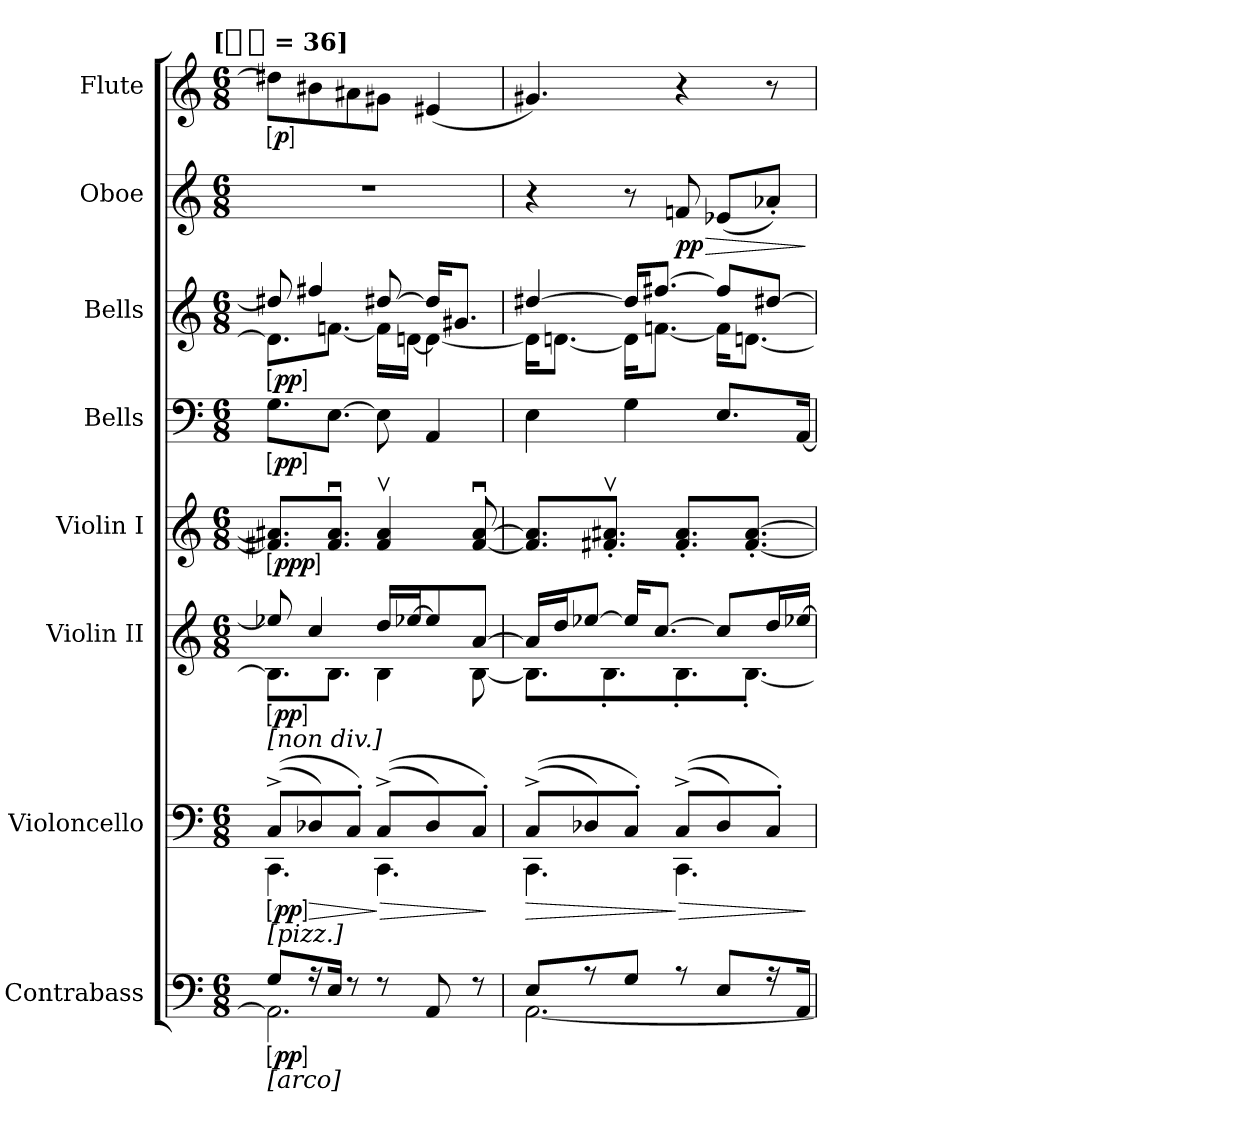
**kern	**dynam	**kern	**dynam	**kern	**dynam	**kern	**dynam	**kern	**dynam	**kern	**dynam	**kern	**dynam	**kern	**dynam
*part8	*part8	*part7	*part7	*part6	*part6	*part5	*part5	*part4	*part4	*part3	*part3	*part2	*part2	*part1	*part1
*staff8	*staff8	*staff7	*staff7	*staff6	*staff6	*staff5	*staff5	*staff4	*staff4	*staff3	*staff3	*staff2	*staff2	*staff1	*staff1
*I"Contrabass	*	*I"Violoncello	*	*I"Violin II	*	*I"Violin I	*	*I"Bells	*	*I"Bells	*	*I"Oboe	*	*I"Flute	*
*I'cb	*	*I'vc	*	*I'vn	*	*I'vn	*	*I'bls	*	*I'bls	*	*I'ob	*	*I'fl	*
*clefF4	*	*clefF4	*	*clefG2	*	*clefG2	*	*clefF4	*	*clefG2	*	*clefG2	*	*clefG2	*
*ITrd7c12	*	*	*	*	*	*	*	*	*	*	*	*	*	*	*
*k[]	*	*k[]	*	*k[]	*	*k[]	*	*k[]	*	*k[]	*	*k[]	*	*k[]	*
*C:	*	*C:	*	*C:	*	*C:	*	*C:	*	*C:	*	*C:	*	*C:	*
!!LO:TX:omd:t=[[quarter-dot] = 36]
*M6/8	*	*M6/8	*	*M6/8	*	*M6/8	*	*M6/8	*	*M6/8	*	*M6/8	*	*M6/8	*
*MM54	*	*MM54	*	*MM54	*	*MM54	*	*MM54	*	*MM54	*	*MM54	*	*MM54	*
=1	=1	=1	=1	=1	=1	=1	=1	=1	=1	=1	=1	=1	=1	=1	=1
*^	*	*^	*	*	*	*	*	*	*	*	*	*	*	*	*
!	!	!	!	!	!	!	!	!	!	!	!	!LO:TX:a:t=Bells die away	!	!	!	!	!
!	!	!	!LO:TX:a:t=[non div.]	!	!	!	!	!	!	!	!	!	!	!	!	!	!
!LO:TX:b:t=[arco]	!	!	!	!	!	!	!	!	!	!	!	!	!	!	!	!	!
!LO:TX:a:t=[pizz.]	!	!	!	!	!	!	!	!	!	!	!	!	!	!	!	!	!
!	!	!LO:DY:ed=brack	!	!	!LO:HP:b	!	!	!	!	!	!	!	!	!	!	!	!
*	*	*	*	*	*	*^	*	*	*	*	*	*^	*	*	*	*	*
!	!	!	!	!	!LO:DY:n=1:ed=brack	!	!	!LO:DY:ed=brack	!	!LO:DY:ed=brack	!	!LO:DY:ed=brack	!	!	!LO:DY:ed=brack	!	!	!	!LO:DY:ed=brack
8GGL	2.AAA]	pp	((8C^L	4.CC	> pp	8ee-X]	8.BiL]	pp	8.f#Xi] 8.a#X]L	ppp	8.GL	pp	8dd#X]	8.dnjL]	pp	4%3r	.	8dd#X\L]	p
16r	.	.	8D-X)	.	.	4cc	.	.	.	.	.	.	4ff#X	.	.	.	.	8b#X	.
16EEJk	.	.	.	.	.	.	8.BJ	.	8.f#u 8.a#uJ	.	[8.EJ	.	.	[8.fnJ	.	.	.	.	.
8r	.	.	8C'J)	.	.	.	.	.	.	.	.	.	.	.	.	.	.	8a#X	.
!	!	!	!	!	!LO:HP:n=1:b	!	!	!	!	!	!	!	!	!	!	!	!	!	!
8r	.	.	((8C^L	4.CC	] >	16ddLL	4B	.	4f#v 4a#v	.	8E]	.	[8dd#X	16fLL]	.	.	.	8g#XiJ	.
.	.	.	.	.	.	[16ee-XJ	.	.	.	.	.	.	.	[16dnJJ	.	.	.	.	.
8AAA	.	.	8D-)	.	.	8ee-]	.	.	.	.	4AA	.	16dd#KL]	4d_	.	.	.	(4e#X	.
.	.	.	.	.	.	.	.	.	.	.	.	.	8.g#XJ	.	.	.	.	.	.
8r	.	.	8C'J)	.	.	[8aJ	[8B	.	[8f#u [8a#u	.	.	.	.	.	.	.	.	.	.
*v	*v	*	*	*	*	*v	*v	*	*	*	*	*	*v	*v	*	*	*	*	*
*	*	*v	*v	*	*	*	*	*	*	*	*	*	*	*	*	*
.	.	.	]	.	.	.	.	.	.	.	.	.	.	.	.
=2	=2	=2	=2	=2	=2	=2	=2	=2	=2	=2	=2	=2	=2	=2	=2
*^	*	*^	*	*	*	*	*	*	*	*	*	*	*	*	*
!	!	!	!	!	!LO:HP:b	!	!	!	!	!	!	!	!	!	!	!	!
*	*	*	*	*	*	*^	*	*	*	*	*	*^	*	*	*	*	*
8EEL	[2.AAA	.	((8C^L	4.CC	>	16aLL]	8.BL]	.	8.f#] 8.a#]L	.	4E	.	[4dd#X	16dKL]	.	4r	.	4.g#X)	.
.	.	.	.	.	.	16ddJ	.	.	.	.	.	.	.	[8.dnJ	.	.	.	.	.
8r	.	.	8D-X)	.	.	[8ee-XJ	.	.	.	.	.	.	.	.	.	.	.	.	.
.	.	.	.	.	.	.	8.B'	.	8.f#X'v 8.a#X'vJ	.	.	.	.	.	.	.	.	.	.
8GGJ	.	.	8C'J)	.	.	16ee-KL]	.	.	.	.	4G	.	16dd#KL]	16dKL]	.	8r	.	.	.
.	.	.	.	.	.	[8.ccJ	.	.	.	.	.	.	[8.ff#XJ	[8.fnJ	.	.	.	.	.
!	!	!	!	!	!LO:HP:n=1:b	!	!	!	!	!	!	!	!	!	!	!	!LO:HP:b	!	!
8r	.	.	((8C^L	4.CC	] >	.	8.B'	.	8.f#' 8.a#'L	.	.	.	.	.	.	8fn	> pp	4r	.
8EEL	.	.	8D-)	.	.	8ccL]	.	.	.	.	8.EL	.	8ff#L]	16fKL]	.	(8e-XL	.	.	.
.	.	.	.	.	.	.	[8.B'J	.	[8.f#' [8.a#'J	.	.	.	.	[8.dnJ	.	.	.	.	.
16r	.	.	8C'J)	.	.	16ddL	.	.	.	.	.	.	[8dd#XJ	.	.	8a-X'J)	.	8r	.
16AAAJk	.	.	.	.	.	[16ee-XJJ	.	.	.	.	[16AAJk	.	.	.	.	.	.	.	.
*v	*v	*	*	*	*	*v	*v	*	*	*	*	*	*v	*v	*	*	*	*	*
*	*	*v	*v	*	*	*	*	*	*	*	*	*	*	*	*	*
.	.	.	]	.	.	.	.	.	.	.	.	.	]	.	.
=	=	=	=	=	=	=	=	=	=	=	=	=	=	=	=
*-	*-	*-	*-	*-	*-	*-	*-	*-	*-	*-	*-	*-	*-	*-	*-
